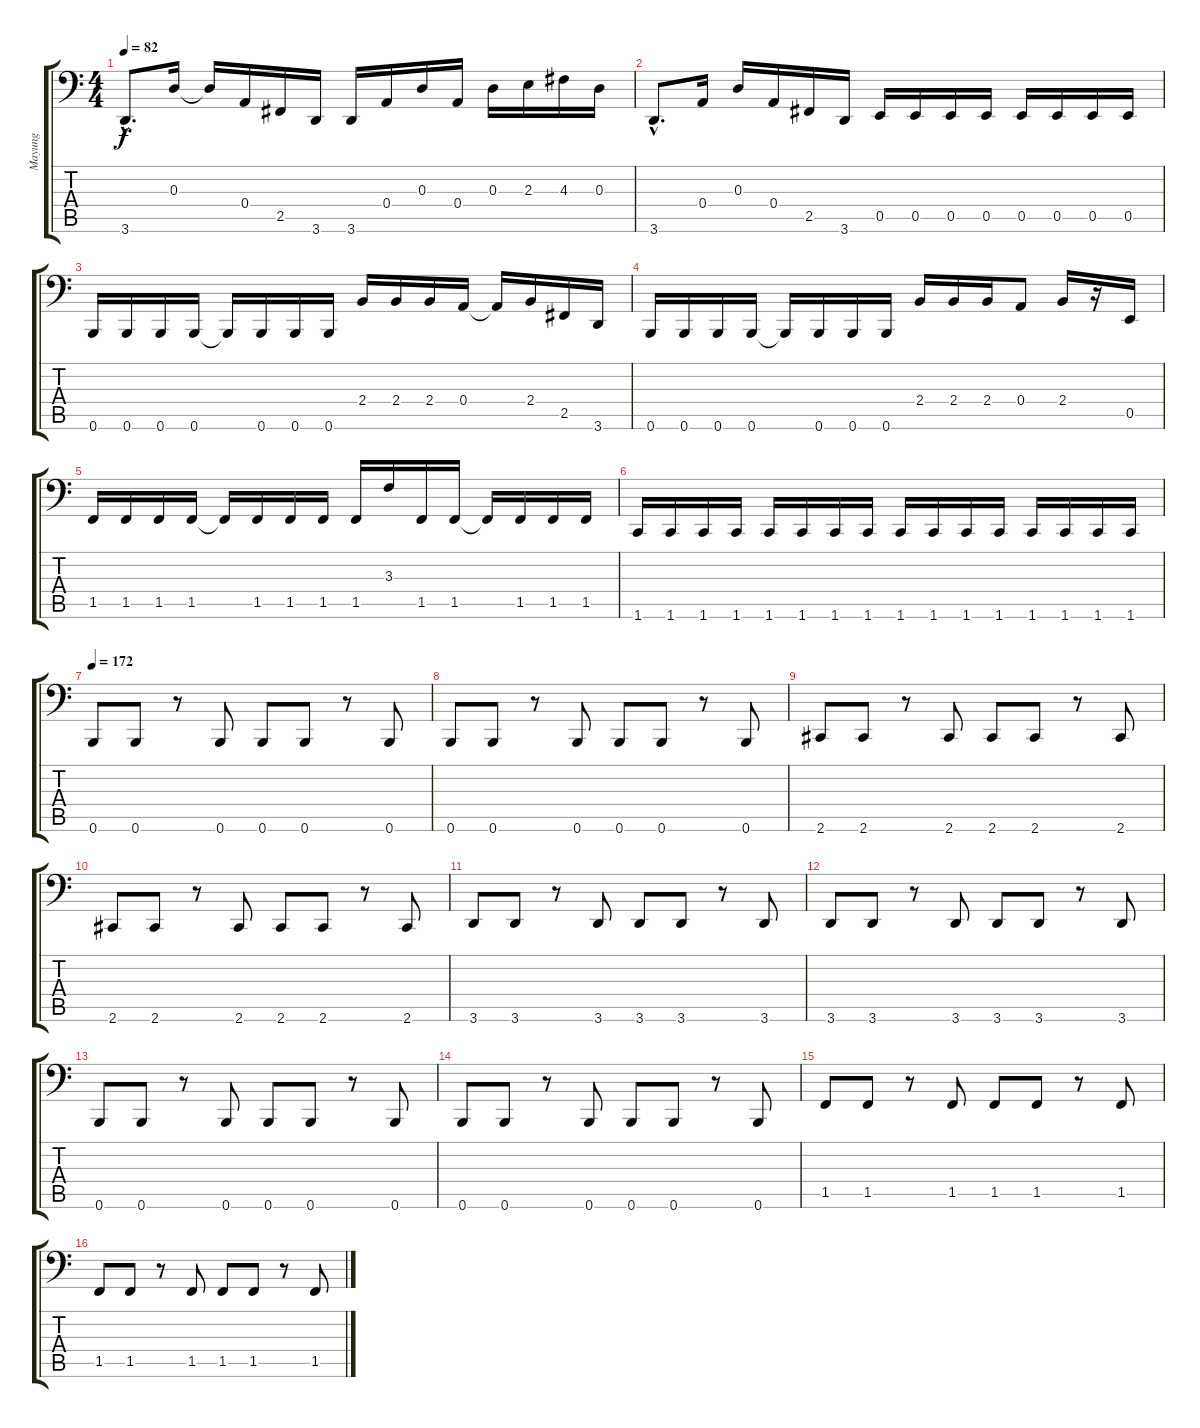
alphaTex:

\track ("Mayung" "Mayung") {instrument electricbasspick}
\staff {score tabs}
\tuning (C3 G2 D2 A1 E1 B0) {hide}
\ts (4 4)
\tempo 82
\clef f4
\ks c
3.6{hac}.8{d dy f} 0.3.16 0.3{t}.16 0.4.16 2.5.16 3.6.16 3.6.16 0.4.16 0.3.16 0.4.16 0.3.16 2.3.16 4.3.16 0.3.16 |
3.6{hac}.8{d} 0.4.16 0.3.16 0.4.16 2.5.16 3.6.16 0.5.16 0.5.16 0.5.16 0.5.16 0.5.16 0.5.16 0.5.16 0.5.16 |
0.6.16 0.6.16 0.6.16 0.6.16 0.6{t}.16 0.6.16 0.6.16 0.6.16 2.4.16 2.4.16 2.4.16 0.4.16 0.4{t}.16 2.4.16 2.5.16 3.6.16 |
0.6.16 0.6.16 0.6.16 0.6.16 0.6{t}.16 0.6.16 0.6.16 0.6.16 2.4.16 2.4.16 2.4.16 0.4.8 2.4.16 r.16 0.5.16 |
1.5.16 1.5.16 1.5.16 1.5.16 1.5{t}.16 1.5.16 1.5.16 1.5.16 1.5.16 3.3.16 1.5.16 1.5.16 1.5{t}.16 1.5.16 1.5.16 1.5.16 |
1.6.16 1.6.16 1.6.16 1.6.16 1.6.16 1.6.16 1.6.16 1.6.16 1.6.16 1.6.16 1.6.16 1.6.16 1.6.16 1.6.16 1.6.16 1.6.16 |
\tempo 172
0.6.8 0.6.8 r.8 0.6.8 0.6.8 0.6.8 r.8 0.6.8 |
0.6.8 0.6.8 r.8 0.6.8 0.6.8 0.6.8 r.8 0.6.8 |
2.6.8 2.6.8 r.8 2.6.8 2.6.8 2.6.8 r.8 2.6.8 |
2.6.8 2.6.8 r.8 2.6.8 2.6.8 2.6.8 r.8 2.6.8 |
3.6.8 3.6.8 r.8 3.6.8 3.6.8 3.6.8 r.8 3.6.8 |
3.6.8 3.6.8 r.8 3.6.8 3.6.8 3.6.8 r.8 3.6.8 |
0.6.8 0.6.8 r.8 0.6.8 0.6.8 0.6.8 r.8 0.6.8 |
0.6.8 0.6.8 r.8 0.6.8 0.6.8 0.6.8 r.8 0.6.8 |
1.5.8 1.5.8 r.8 1.5.8 1.5.8 1.5.8 r.8 1.5.8 |
1.5.8 1.5.8 r.8 1.5.8 1.5.8 1.5.8 r.8 1.5.8
